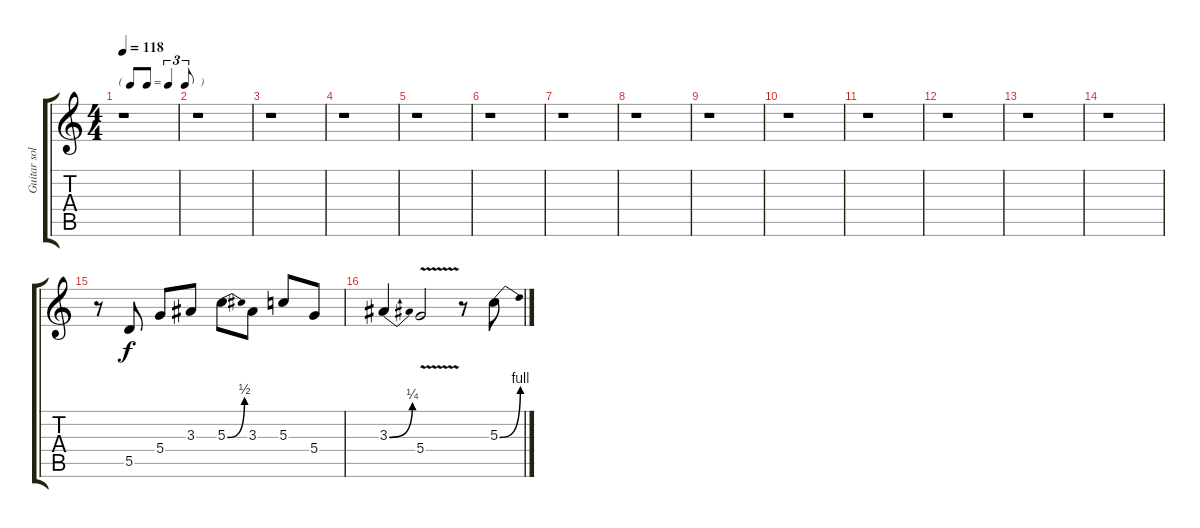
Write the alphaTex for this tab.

\track ("Guitar solo" "Guitar sol") {instrument overdrivenguitar}
\staff {score tabs}
\tuning (E4 B3 G3 D3 A2 E2) {hide}
\ts (4 4)
\tf triplet8th
\tempo 118
\clef g2
\ks c
r.1{dy f} |
r.1 |
r.1 |
r.1 |
r.1 |
r.1 |
r.1 |
r.1 |
r.1 |
r.1 |
r.1 |
r.1 |
r.1 |
r.1 |
r.8 5.5.8 5.4.8 3.3.8 5.3{be (bend 0 0 60 2)}.8 3.3.8 5.3.8 5.4.8 |
3.3{be (bend 0 0 60 1)}.4 5.4{v}.2 r.8 5.3{be (bend 0 0 60 4)}.8
